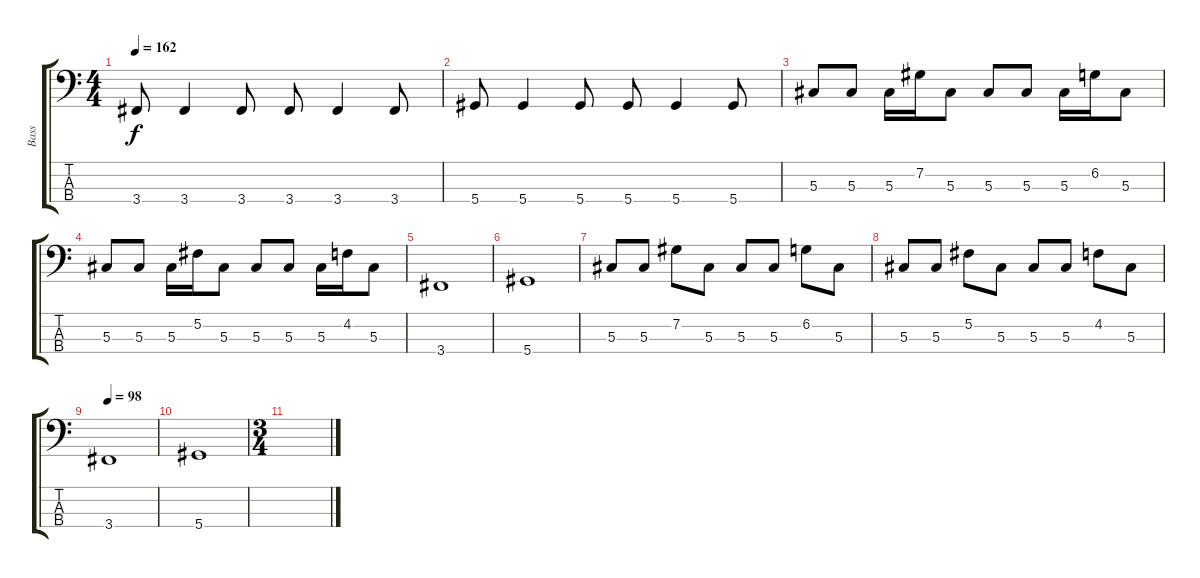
\track ("Bass" "Bass") {instrument electricbassfinger}
\staff {score tabs}
\tuning (Gb2 Db2 Ab1 Eb1) {hide}
\ts (4 4)
\tempo 162
\clef f4
\ks c
3.4.8{dy f} 3.4.4 3.4.8 3.4.8 3.4.4 3.4.8 |
5.4.8 5.4.4 5.4.8 5.4.8 5.4.4 5.4.8 |
5.3.8 5.3.8 5.3.16 7.2.16 5.3.8 5.3.8 5.3.8 5.3.16 6.2.16 5.3.8 |
5.3.8 5.3.8 5.3.16 5.2.16 5.3.8 5.3.8 5.3.8 5.3.16 4.2.16 5.3.8 |
3.4.1 |
5.4.1 |
5.3.8 5.3.8 7.2.8 5.3.8 5.3.8 5.3.8 6.2.8 5.3.8 |
5.3.8 5.3.8 5.2.8 5.3.8 5.3.8 5.3.8 4.2.8 5.3.8 |
\tempo 98
3.4.1 |
5.4.1 |
\ts (3 4)
